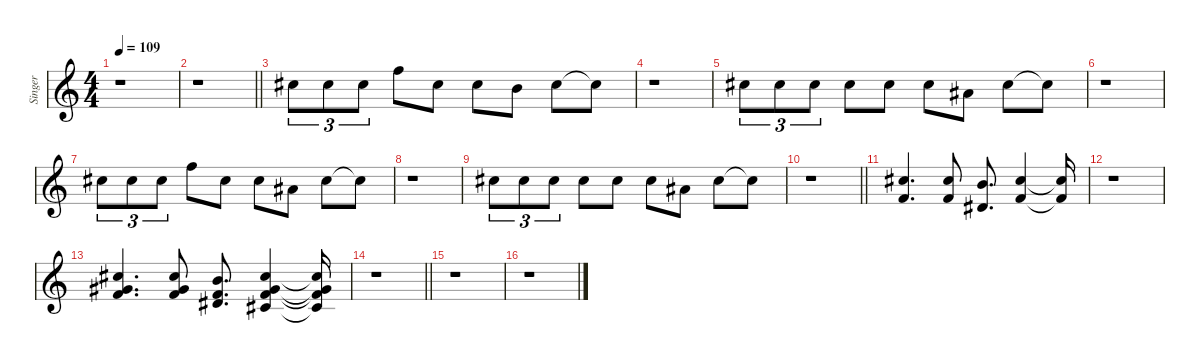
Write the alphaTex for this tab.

\defaultSystemsLayout 4
\hideDynamics
\bracketExtendMode nobrackets
\otherSystemsTrackNameOrientation horizontal
\track ("Tenor Voice" "Singer") {instrument voiceoohs}
\staff {score}
\tuning (E4 B3 G3 D3 A2 E2)
\ts (4 4)
\tempo 109
\clef g2
\ks c
r.1{dy mf beam Down} |
\barLineRight lightlight
r.1{beam Down} |
9.1{acc #}.8{tu (3 2) beam Down} 9.1{acc #}.8{tu (3 2) beam Down} 9.1{acc #}.8{tu (3 2) beam Down} 13.1.8{beam Down} 9.1{acc #}.8{beam Down} 9.1{acc #}.8{beam Down} 7.1.8{beam Down} 9.1{acc #}.8{beam Down} 9.1{t acc #}.8{beam Down} |
r.1{beam Down} |
9.1{acc #}.8{tu (3 2) beam Down} 9.1{acc #}.8{tu (3 2) beam Down} 9.1{acc #}.8{tu (3 2) beam Down} 9.1{acc #}.8{beam Down} 9.1{acc #}.8{beam Down} 9.1{acc #}.8{beam Down} 6.1{acc #}.8{beam Down} 9.1{acc #}.8{beam Down} 9.1{t acc #}.8{beam Down} |
r.1{beam Down} |
9.1{acc #}.8{tu (3 2) beam Down} 9.1{acc #}.8{tu (3 2) beam Down} 9.1{acc #}.8{tu (3 2) beam Down} 13.1.8{beam Down} 9.1{acc #}.8{beam Down} 9.1{acc #}.8{beam Down} 6.1{acc #}.8{beam Down} 9.1{acc #}.8{beam Down} 9.1{t acc #}.8{beam Down} |
r.1{beam Down} |
9.1{acc #}.8{tu (3 2) beam Down} 9.1{acc #}.8{tu (3 2) beam Down} 9.1{acc #}.8{tu (3 2) beam Down} 9.1{acc #}.8{beam Down} 9.1{acc #}.8{beam Down} 9.1{acc #}.8{beam Down} 6.1{acc #}.8{beam Down} 9.1{acc #}.8{beam Down} 9.1{t acc #}.8{beam Down} |
\barLineRight lightlight
r.1{beam Down} |
(10.3 9.1{acc #}).4{d beam Up} (9.1{acc #} 10.3).8{beam Up} (7.1 8.3{acc #}).8{d beam Up} (9.1{acc #} 10.3).4{beam Up} (10.3{t} 9.1{t acc #}).16{beam Up} |
r.1{beam Down} |
(14.2{acc #} 13.3{acc #} 15.4).4{d beam Up} (14.2{acc #} 13.3{acc #} 15.4).8{beam Up} (6.2 7.1 8.3{acc #}).8{d beam Up} (9.1{acc #} 9.2{acc #} 10.3 11.4{acc #}).4{beam Up} (9.1{t acc #} 9.2{t acc #} 10.3{t} 11.4{t acc #}).16{beam Up} |
\barLineRight lightlight
r.1{beam Down} |
r.1{beam Down} |
r.1{beam Down}
